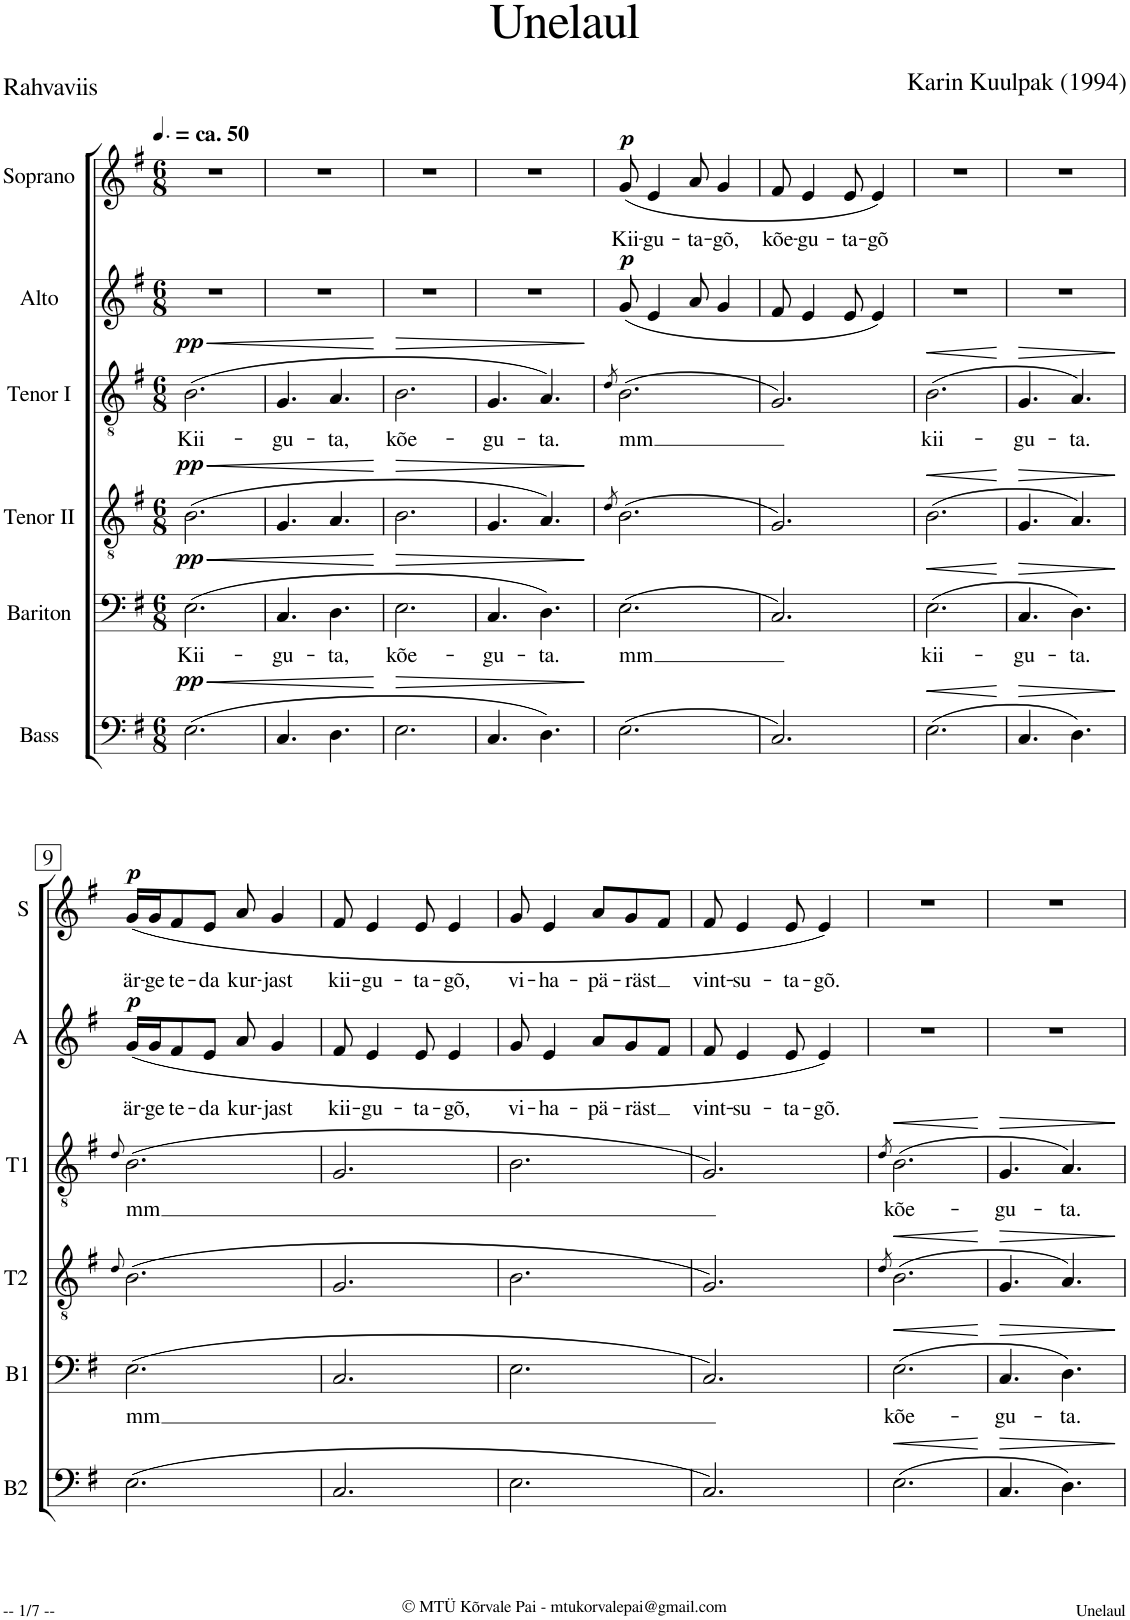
**kern	**dynam	**kern	**text	**dynam	**kern	**dynam	**kern	**text	**dynam	**kern	**text	**dynam	**kern	**text	**dynam
*part6	*part6	*part5	*part5	*part5	*part4	*part4	*part3	*part3	*part3	*part2	*part2	*part2	*part1	*part1	*part1
*staff6	*staff6	*staff5	*staff5	*staff5	*staff4	*staff4	*staff3	*staff3	*staff3	*staff2	*staff2	*staff2	*staff1	*staff1	*staff1
*I"Bass	*	*I"Bariton	*	*	*I"Tenor II	*	*I"Tenor I	*	*	*I"Alto	*	*	*I"Soprano	*	*
*I'B2	*	*I'B1	*	*	*I'T2	*	*I'T1	*	*	*I'A	*	*	*I'S	*	*
*clefF4	*	*clefF4	*	*	*clefGv2	*	*clefGv2	*	*	*clefG2	*	*	*clefG2	*	*
*	*	*	*	*	*	*	*	*	*	*Trd1c2	*	*	*	*	*
*k[f#]	*	*k[f#]	*	*	*k[f#]	*	*k[f#]	*	*	*k[f#]	*	*	*k[f#]	*	*
*M6/8	*	*M6/8	*	*	*M6/8	*	*M6/8	*	*	*M6/8	*	*	*M6/8	*	*
=1	=1	=1	=1	=1	=1	=1	=1	=1	=1	=1	=1	=1	=1	=1	=1
!	!	!	!	!	!	!	!	!	!	!	!	!	!LO:TX:a:B:t=ca. 50	!	!
!	!LO:HP:b	!	!LO:LY:b	!LO:HP:b	!	!LO:HP:b	!	!LO:LY:b	!LO:HP:b	!	!	!	!	!	!
!	!LO:DY:n=1:a	!	!	!LO:DY:n=1:a	!	!LO:DY:n=1:a	!	!	!LO:DY:n=1:a	!	!	!	!	!	!
(2.E\	< pp	(2.E\	Kii-	< pp	(2.B\	< pp	(2.B\	Kii-	< pp	2.r	.	.	2.r	.	.
=2	=2	=2	=2	=2	=2	=2	=2	=2	=2	=2	=2	=2	=2	=2	=2
!	!	!	!LO:LY:b	!	!	!	!	!LO:LY:b	!	!	!	!	!	!	!
4.C/	.	4.C/	-gu-	.	4.G/	.	4.G/	-gu-	.	2.r	.	.	2.r	.	.
!	!	!	!LO:LY:b	!	!	!	!	!LO:LY:b	!	!	!	!	!	!	!
4.D\	.	4.D\	-ta,	.	4.A/	.	4.A/	-ta,	.	.	.	.	.	.	.
.	[	.	.	[	.	[	.	.	[	.	.	.	.	.	.
=3	=3	=3	=3	=3	=3	=3	=3	=3	=3	=3	=3	=3	=3	=3	=3
!	!LO:HP:b	!	!LO:LY:b	!LO:HP:b	!	!LO:HP:b	!	!LO:LY:b	!LO:HP:b	!	!	!	!	!	!
2.E\	>	2.E\	kõe-	>	2.B\	>	2.B\	kõe-	>	2.r	.	.	2.r	.	.
=4	=4	=4	=4	=4	=4	=4	=4	=4	=4	=4	=4	=4	=4	=4	=4
!	!	!	!LO:LY:b	!	!	!	!	!LO:LY:b	!	!	!	!	!	!	!
4.C/	.	4.C/	-gu-	.	4.G/	.	4.G/	-gu-	.	2.r	.	.	2.r	.	.
!	!	!	!LO:LY:b	!	!	!	!	!LO:LY:b	!	!	!	!	!	!	!
4.D\)	.	4.D\)	-ta.	.	4.A/)	.	4.A/)	-ta.	.	.	.	.	.	.	.
.	]	.	.	]	.	]	.	.	]	.	.	.	.	.	.
=5	=5	=5	=5	=5	=5	=5	=5	=5	=5	=5	=5	=5	=5	=5	=5
.	.	.	.	.	8qd/	.	8qd/	.	.	.	.	.	.	.	.
!	!	!	!LO:LY:b	!	!	!	!	!LO:LY:b	!	!	!	!LO:DY:a	!	!LO:LY:b	!LO:DY:a
(2.E\	.	(2.E\	mm	.	(2.B\	.	(2.B\	mm	.	(8g/	.	p	(8g/	Kii-	p
!	!	!	!	!	!	!	!	!	!	!	!	!	!	!LO:LY:b	!
.	.	.	.	.	.	.	.	.	.	4e/	.	.	4e/	-gu-	.
!	!	!	!	!	!	!	!	!	!	!	!	!	!	!LO:LY:b	!
.	.	.	.	.	.	.	.	.	.	8a/	.	.	8a/	-ta-	.
!	!	!	!	!	!	!	!	!	!	!	!	!	!	!LO:LY:b	!
.	.	.	.	.	.	.	.	.	.	4g/	.	.	4g/	-gõ,	.
=6	=6	=6	=6	=6	=6	=6	=6	=6	=6	=6	=6	=6	=6	=6	=6
!	!	!	!	!	!	!	!	!	!	!	!	!	!	!LO:LY:b	!
2.C/)	.	2.C/)	.	.	2.G/)	.	2.G/)	.	.	8f#/	.	.	8f#/	kõe-	.
!	!	!	!	!	!	!	!	!	!	!	!	!	!	!LO:LY:b	!
.	.	.	.	.	.	.	.	.	.	4e/	.	.	4e/	-gu-	.
!	!	!	!	!	!	!	!	!	!	!	!	!	!	!LO:LY:b	!
.	.	.	.	.	.	.	.	.	.	8e/	.	.	8e/	-ta-	.
!	!	!	!	!	!	!	!	!	!	!	!	!	!	!LO:LY:b	!
.	.	.	.	.	.	.	.	.	.	4e/)	.	.	4e/)	-gõ	.
=7	=7	=7	=7	=7	=7	=7	=7	=7	=7	=7	=7	=7	=7	=7	=7
!	!LO:HP:b	!	!LO:LY:b	!LO:HP:b	!	!LO:HP:b	!	!LO:LY:b	!LO:HP:b	!	!	!	!	!	!
(2.E\	<	(2.E\	kii-	<	(2.B\	<	(2.B\	kii-	<	2.r	.	.	2.r	.	.
.	[	.	.	[	.	[	.	.	[	.	.	.	.	.	.
=8	=8	=8	=8	=8	=8	=8	=8	=8	=8	=8	=8	=8	=8	=8	=8
!	!LO:HP:b	!	!LO:LY:b	!LO:HP:b	!	!LO:HP:b	!	!LO:LY:b	!LO:HP:b	!	!	!	!	!	!
4.C/	>	4.C/	-gu-	>	4.G/	>	4.G/	-gu-	>	2.r	.	.	2.r	.	.
!	!	!	!LO:LY:b	!	!	!	!	!LO:LY:b	!	!	!	!	!	!	!
4.D\)	.	4.D\)	-ta.	.	4.A/)	.	4.A/)	-ta.	.	.	.	.	.	.	.
.	]	.	.	]	.	]	.	.	]	.	.	.	.	.	.
!!LO:LB:g=z
=9	=9	=9	=9	=9	=9	=9	=9	=9	=9	=9	=9	=9	=9	=9	=9
.	.	.	.	.	8qd/	.	8qd/	.	.	.	.	.	.	.	.
!	!	!	!LO:LY:b	!	!	!	!	!LO:LY:b	!	!	!LO:LY:b	!LO:DY:a	!	!LO:LY:b	!LO:DY:a
(2.E\	.	(2.E\	mm	.	(2.B\	.	(2.B\	mm	.	(16g/LL	är-	p	(16g/LL	är-	p
!	!	!	!	!	!	!	!	!	!	!	!LO:LY:b	!	!	!LO:LY:b	!
.	.	.	.	.	.	.	.	.	.	16g/J	-ge	.	16g/J	-ge	.
!	!	!	!	!	!	!	!	!	!	!	!LO:LY:b	!	!	!LO:LY:b	!
.	.	.	.	.	.	.	.	.	.	8f#/	te-	.	8f#/	te-	.
!	!	!	!	!	!	!	!	!	!	!	!LO:LY:b	!	!	!LO:LY:b	!
.	.	.	.	.	.	.	.	.	.	8e/J	-da	.	8e/J	-da	.
!	!	!	!	!	!	!	!	!	!	!	!LO:LY:b	!	!	!LO:LY:b	!
.	.	.	.	.	.	.	.	.	.	8a/	kur-	.	8a/	kur-	.
!	!	!	!	!	!	!	!	!	!	!	!LO:LY:b	!	!	!LO:LY:b	!
.	.	.	.	.	.	.	.	.	.	4g/	-jast	.	4g/	-jast	.
=10	=10	=10	=10	=10	=10	=10	=10	=10	=10	=10	=10	=10	=10	=10	=10
!	!	!	!	!	!	!	!	!	!	!	!LO:LY:b	!	!	!LO:LY:b	!
2.C/	.	2.C/	.	.	2.G/	.	2.G/	.	.	8f#/	kii-	.	8f#/	kii-	.
!	!	!	!	!	!	!	!	!	!	!	!LO:LY:b	!	!	!LO:LY:b	!
.	.	.	.	.	.	.	.	.	.	4e/	-gu-	.	4e/	-gu-	.
!	!	!	!	!	!	!	!	!	!	!	!LO:LY:b	!	!	!LO:LY:b	!
.	.	.	.	.	.	.	.	.	.	8e/	-ta-	.	8e/	-ta-	.
!	!	!	!	!	!	!	!	!	!	!	!LO:LY:b	!	!	!LO:LY:b	!
.	.	.	.	.	.	.	.	.	.	4e/	-gõ,	.	4e/	-gõ,	.
=11	=11	=11	=11	=11	=11	=11	=11	=11	=11	=11	=11	=11	=11	=11	=11
!	!	!	!	!	!	!	!	!	!	!	!LO:LY:b	!	!	!LO:LY:b	!
2.E\	.	2.E\	.	.	2.B\	.	2.B\	.	.	8g/	vi-	.	8g/	vi-	.
!	!	!	!	!	!	!	!	!	!	!	!LO:LY:b	!	!	!LO:LY:b	!
.	.	.	.	.	.	.	.	.	.	4e/	-ha-	.	4e/	-ha-	.
!	!	!	!	!	!	!	!	!	!	!	!LO:LY:b	!	!	!LO:LY:b	!
.	.	.	.	.	.	.	.	.	.	8a/L	-pä-	.	8a/L	-pä-	.
!	!	!	!	!	!	!	!	!	!	!	!LO:LY:b	!	!	!LO:LY:b	!
.	.	.	.	.	.	.	.	.	.	8g/	-räst	.	8g/	-räst	.
.	.	.	.	.	.	.	.	.	.	8f#/J	.	.	8f#/J	.	.
=12	=12	=12	=12	=12	=12	=12	=12	=12	=12	=12	=12	=12	=12	=12	=12
!	!	!	!	!	!	!	!	!	!	!	!LO:LY:b	!	!	!LO:LY:b	!
2.C/)	.	2.C/)	.	.	2.G/)	.	2.G/)	.	.	8f#/	vint-	.	8f#/	vint-	.
!	!	!	!	!	!	!	!	!	!	!	!LO:LY:b	!	!	!LO:LY:b	!
.	.	.	.	.	.	.	.	.	.	4e/	-su-	.	4e/	-su-	.
!	!	!	!	!	!	!	!	!	!	!	!LO:LY:b	!	!	!LO:LY:b	!
.	.	.	.	.	.	.	.	.	.	8e/	-ta-	.	8e/	-ta-	.
!	!	!	!	!	!	!	!	!	!	!	!LO:LY:b	!	!	!LO:LY:b	!
.	.	.	.	.	.	.	.	.	.	4e/)	-gõ.	.	4e/)	-gõ.	.
=13	=13	=13	=13	=13	=13	=13	=13	=13	=13	=13	=13	=13	=13	=13	=13
.	.	.	.	.	8qd/	.	8qd/	.	.	.	.	.	.	.	.
!	!LO:HP:b	!	!LO:LY:b	!LO:HP:b	!	!	!	!LO:LY:b	!	!	!	!	!	!	!
(2.E\	<	(2.E\	kõe-	<	(2.B\	.	(2.B\	kõe-	.	2.r	.	.	2.r	.	.
.	[	.	.	[	.	.	.	.	.	.	.	.	.	.	.
=14	=14	=14	=14	=14	=14	=14	=14	=14	=14	=14	=14	=14	=14	=14	=14
!	!LO:HP:b	!	!LO:LY:b	!LO:HP:b	!	!LO:HP:b	!	!LO:LY:b	!LO:HP:b	!	!	!	!	!	!
4.C/	>	4.C/	-gu-	>	4.G/	>	4.G/	-gu-	>	2.r	.	.	2.r	.	.
!	!	!	!LO:LY:b	!	!	!	!	!LO:LY:b	!	!	!	!	!	!	!
4.D\)	.	4.D\)	-ta.	.	4.A/)	.	4.A/)	-ta.	.	.	.	.	.	.	.
.	]	.	.	]	.	]	.	.	]	.	.	.	.	.	.
=	=	=	=	=	=	=	=	=	=	=	=	=	=	=	=
*-	*-	*-	*-	*-	*-	*-	*-	*-	*-	*-	*-	*-	*-	*-	*-
